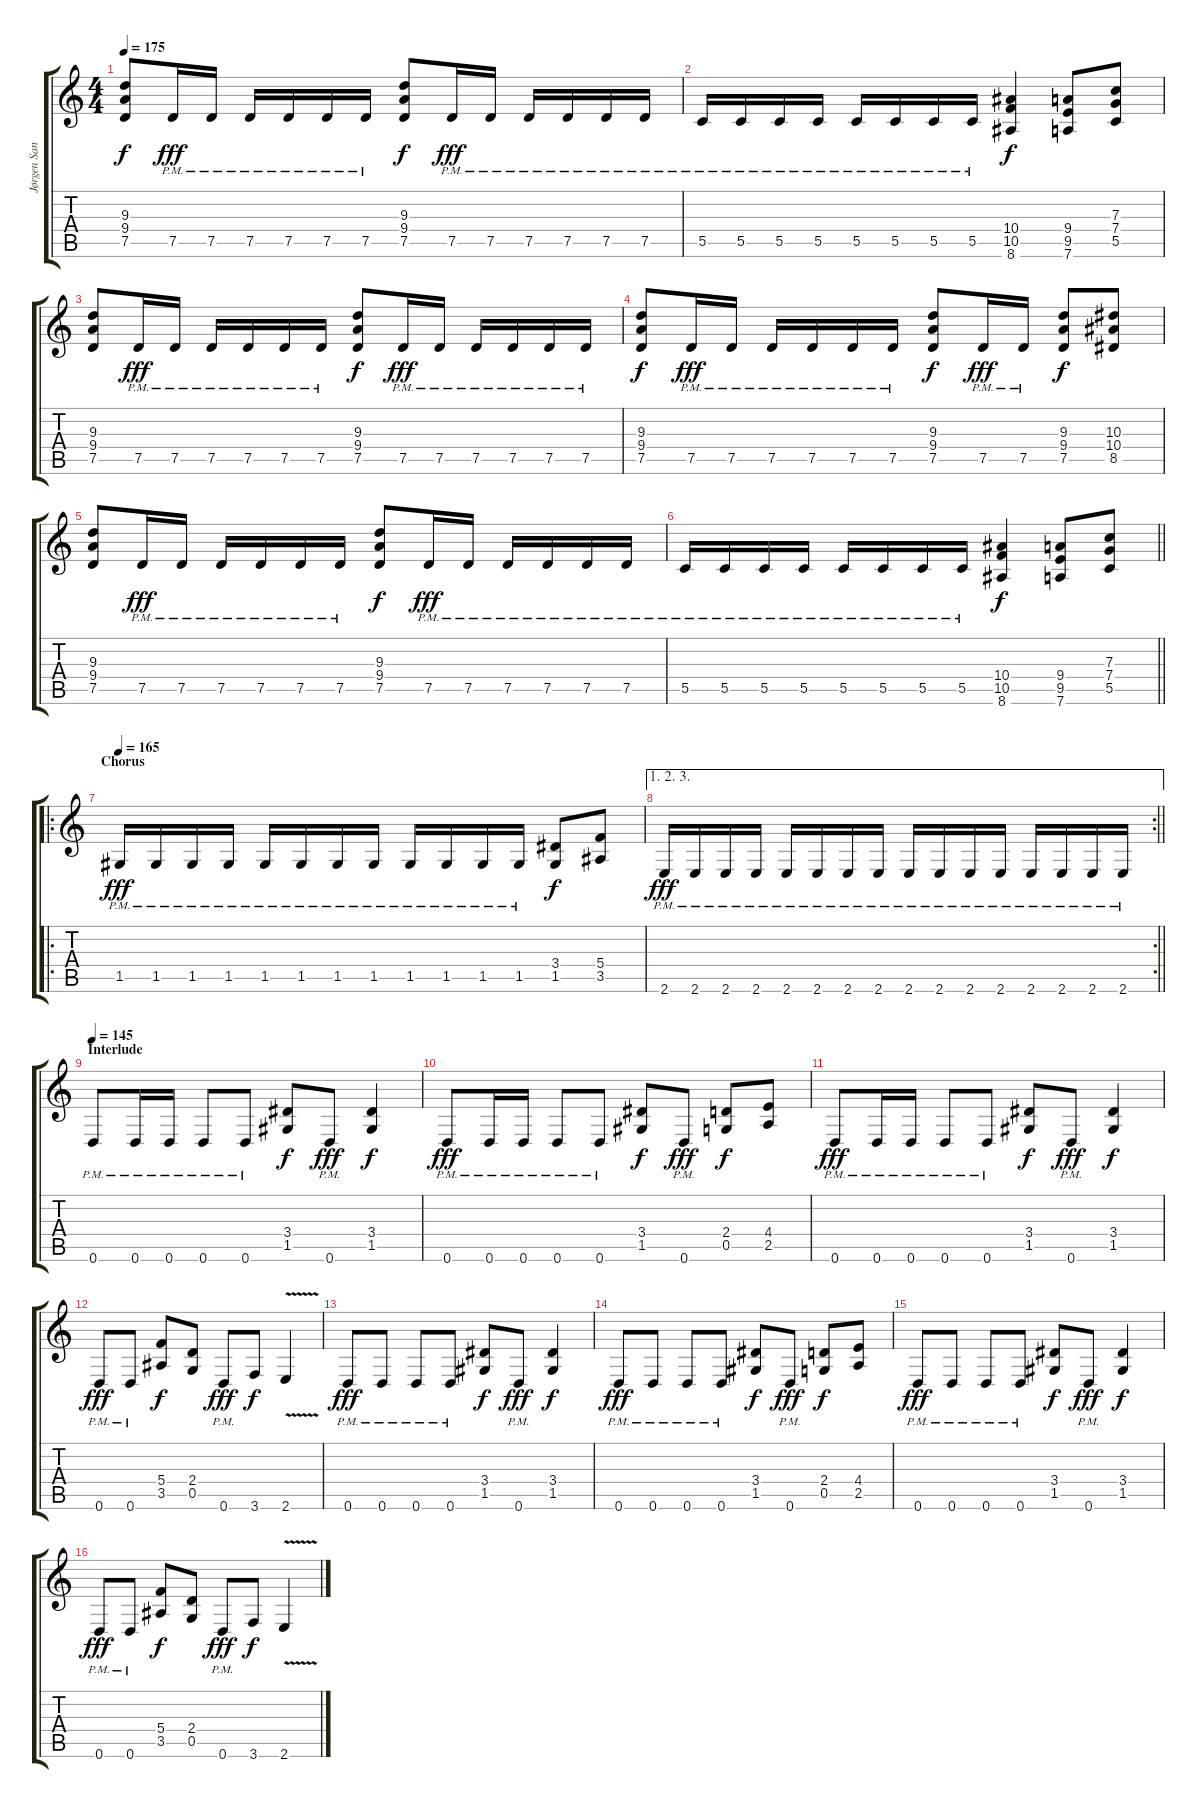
\track ("Jørgen Sandau" "Jørgen San") {instrument distortionguitar}
\staff {score tabs}
\tuning (D4 A3 F3 C3 G2 D2) {hide}
\ts (4 4)
\tempo 175
\clef g2
\ks c
(9.3 9.4 7.5).8{dy f} 7.5{pm}.16{dy fff} 7.5{pm}.16 7.5{pm}.16 7.5{pm}.16 7.5{pm}.16 7.5{pm}.16 (9.3 9.4 7.5).8{dy f} 7.5{pm}.16{dy fff} 7.5{pm}.16 7.5{pm}.16 7.5{pm}.16 7.5{pm}.16 7.5{pm}.16 |
5.5{pm}.16 5.5{pm}.16 5.5{pm}.16 5.5{pm}.16 5.5{pm}.16 5.5{pm}.16 5.5{pm}.16 5.5{pm}.16 (10.4 10.5 8.6).4{dy f} (9.4 9.5 7.6).8 (7.3 7.4 5.5).8 |
(9.3 9.4 7.5).8 7.5{pm}.16{dy fff} 7.5{pm}.16 7.5{pm}.16 7.5{pm}.16 7.5{pm}.16 7.5{pm}.16 (9.3 9.4 7.5).8{dy f} 7.5{pm}.16{dy fff} 7.5{pm}.16 7.5{pm}.16 7.5{pm}.16 7.5{pm}.16 7.5{pm}.16 |
(9.3 9.4 7.5).8{dy f} 7.5{pm}.16{dy fff} 7.5{pm}.16 7.5{pm}.16 7.5{pm}.16 7.5{pm}.16 7.5{pm}.16 (9.3 9.4 7.5).8{dy f} 7.5{pm}.16{dy fff} 7.5{pm}.16 (9.3 9.4 7.5).8{dy f} (10.3 10.4 8.5).8 |
(9.3 9.4 7.5).8 7.5{pm}.16{dy fff} 7.5{pm}.16 7.5{pm}.16 7.5{pm}.16 7.5{pm}.16 7.5{pm}.16 (9.3 9.4 7.5).8{dy f} 7.5{pm}.16{dy fff} 7.5{pm}.16 7.5{pm}.16 7.5{pm}.16 7.5{pm}.16 7.5{pm}.16 |
\barLineRight lightlight
5.5{pm}.16 5.5{pm}.16 5.5{pm}.16 5.5{pm}.16 5.5{pm}.16 5.5{pm}.16 5.5{pm}.16 5.5{pm}.16 (10.4 10.5 8.6).4{dy f} (9.4 9.5 7.6).8 (7.3 7.4 5.5).8 |
\ro
\section ("" "Chorus")
\tempo 165
1.5{pm}.16{dy fff} 1.5{pm}.16 1.5{pm}.16 1.5{pm}.16 1.5{pm}.16 1.5{pm}.16 1.5{pm}.16 1.5{pm}.16 1.5{pm}.16 1.5{pm}.16 1.5{pm}.16 1.5{pm}.16 (3.4 1.5).8{dy f} (5.4 3.5).8 |
\ae (1 2 3)
\rc 2
\barLineRight lightlight
2.6{pm}.16{dy fff} 2.6{pm}.16 2.6{pm}.16 2.6{pm}.16 2.6{pm}.16 2.6{pm}.16 2.6{pm}.16 2.6{pm}.16 2.6{pm}.16 2.6{pm}.16 2.6{pm}.16 2.6{pm}.16 2.6{pm}.16 2.6{pm}.16 2.6{pm}.16 2.6{pm}.16 |
\section ("" "Interlude")
\tempo 145
0.6{pm}.8 0.6{pm}.16 0.6{pm}.16 0.6{pm}.8 0.6{pm}.8 (3.4 1.5).8{dy f} 0.6{pm}.8{dy fff} (3.4 1.5).4{dy f} |
0.6{pm}.8{dy fff} 0.6{pm}.16 0.6{pm}.16 0.6{pm}.8 0.6{pm}.8 (3.4 1.5).8{dy f} 0.6{pm}.8{dy fff} (2.4 0.5).8{dy f} (4.4 2.5).8 |
0.6{pm}.8{dy fff} 0.6{pm}.16 0.6{pm}.16 0.6{pm}.8 0.6{pm}.8 (3.4 1.5).8{dy f} 0.6{pm}.8{dy fff} (3.4 1.5).4{dy f} |
0.6{pm}.8{dy fff} 0.6{pm}.8 (5.4 3.5).8{dy f} (2.4 0.5).8 0.6{pm}.8{dy fff} 3.6.8{dy f} 2.6{v}.4 |
0.6{pm}.8{dy fff} 0.6{pm}.8 0.6{pm}.8 0.6{pm}.8 (3.4 1.5).8{dy f} 0.6{pm}.8{dy fff} (3.4 1.5).4{dy f} |
0.6{pm}.8{dy fff} 0.6{pm}.8 0.6{pm}.8 0.6{pm}.8 (3.4 1.5).8{dy f} 0.6{pm}.8{dy fff} (2.4 0.5).8{dy f} (4.4 2.5).8 |
0.6{pm}.8{dy fff} 0.6{pm}.8 0.6{pm}.8 0.6{pm}.8 (3.4 1.5).8{dy f} 0.6{pm}.8{dy fff} (3.4 1.5).4{dy f} |
0.6{pm}.8{dy fff} 0.6{pm}.8 (5.4 3.5).8{dy f} (2.4 0.5).8 0.6{pm}.8{dy fff} 3.6.8{dy f} 2.6{v}.4
